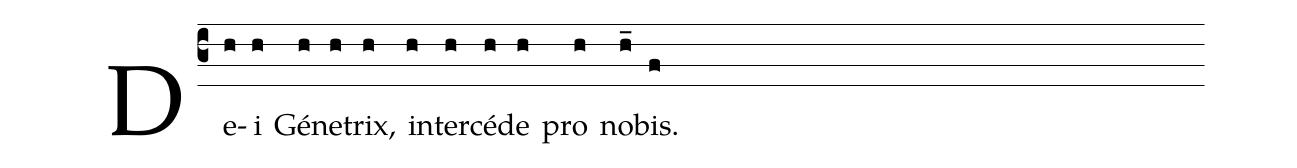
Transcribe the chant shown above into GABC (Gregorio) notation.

%%
De(h)i(h) Gé(h)ne(h)trix,(h) in(h)ter(h)cé(h)de(h) pro(h) no(h_)bis.(f) (Z)
